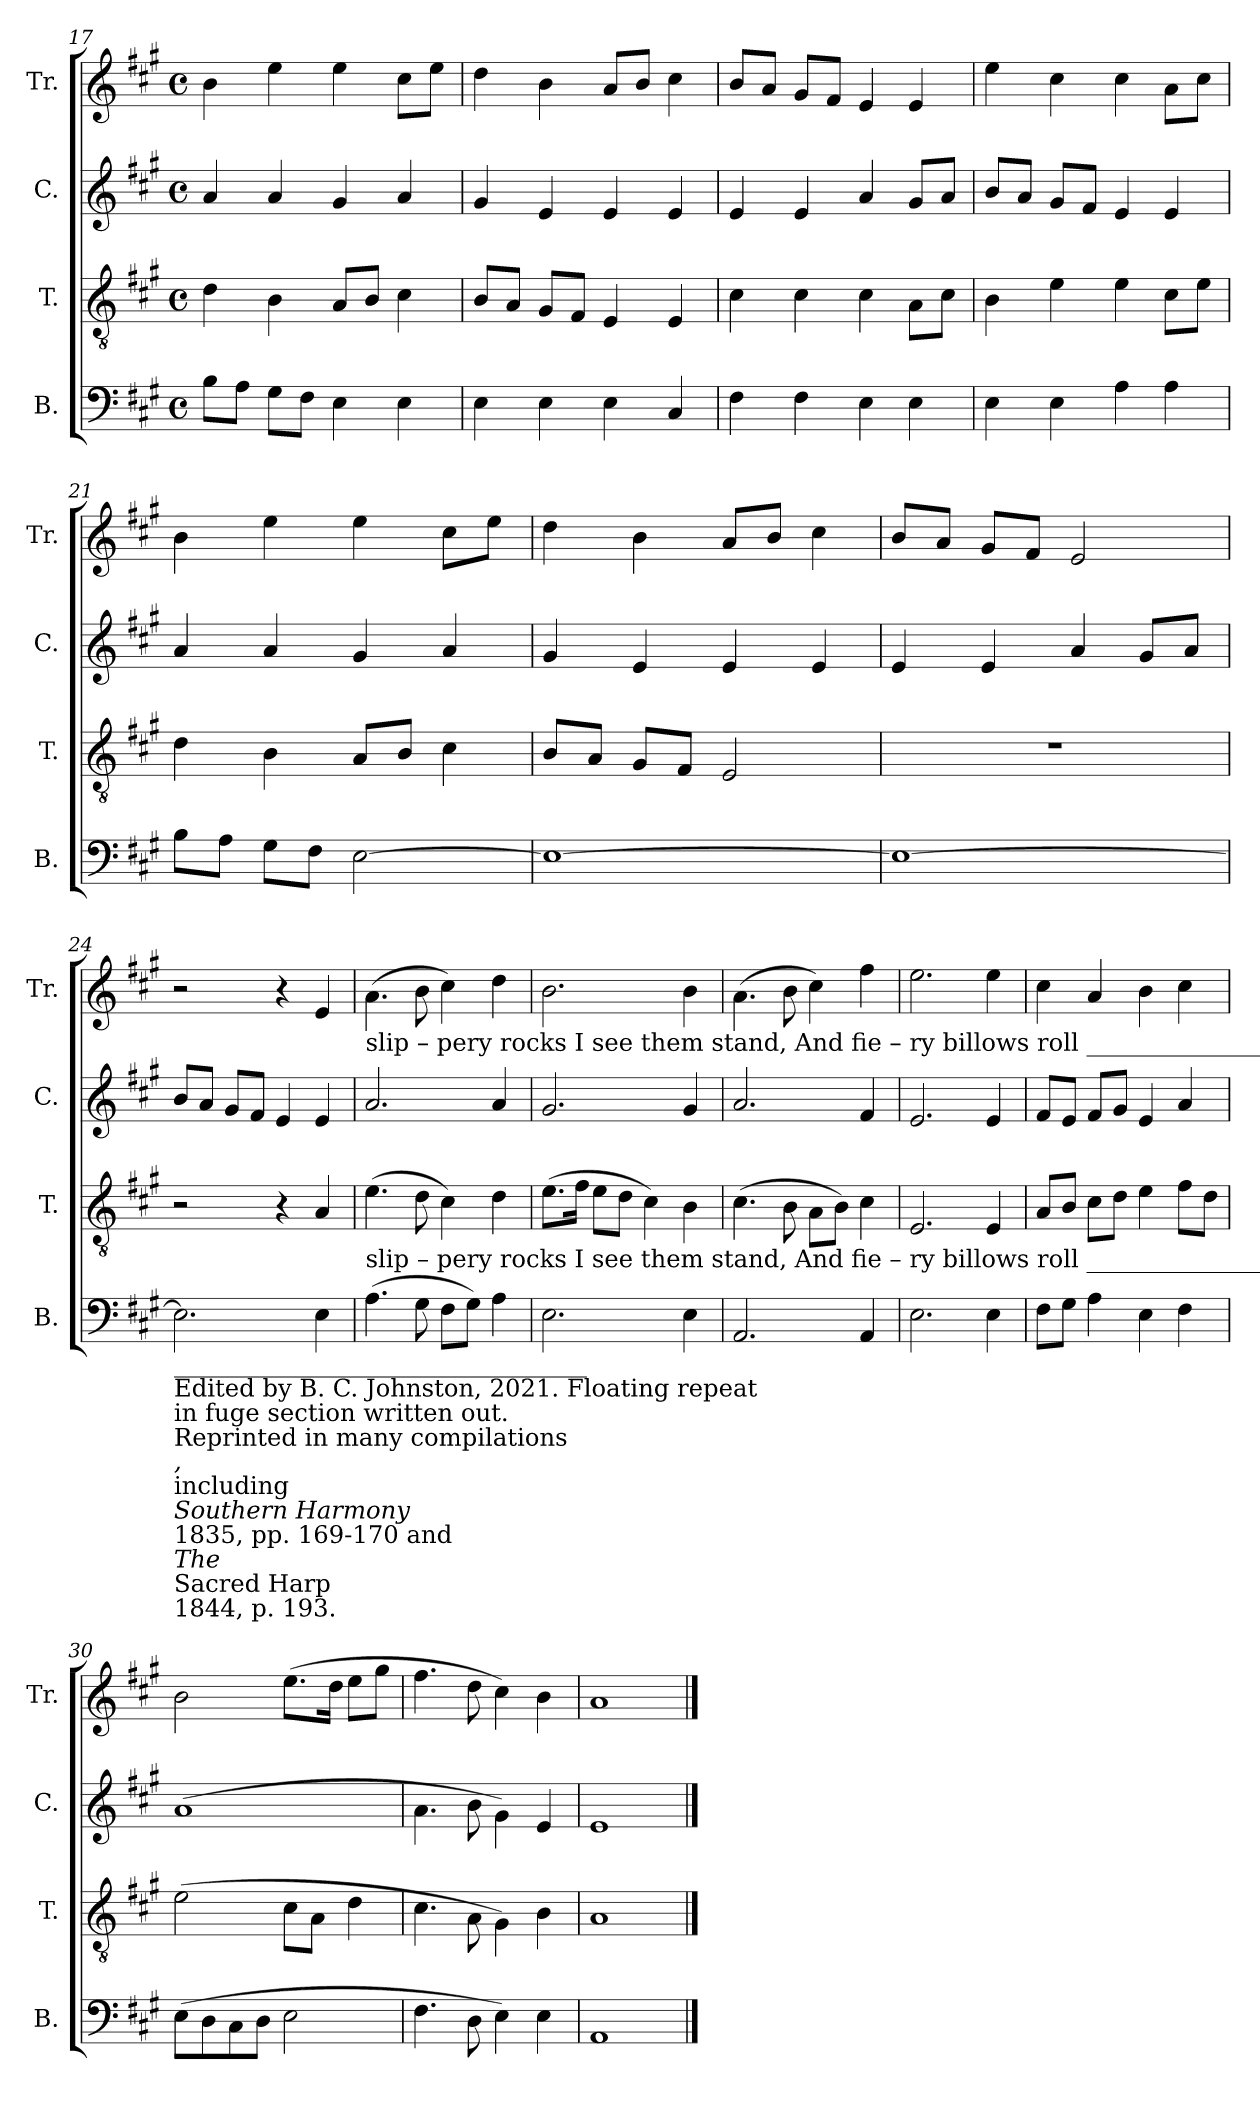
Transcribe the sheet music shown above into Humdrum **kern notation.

**kern	**kern	**kern	**kern
*part4	*part3	*part2	*part1
*staff4	*staff3	*staff2	*staff1
*I"B.	*I"T.	*I"C.	*I"Tr.
*I'B.	*I'T.	*I'C.	*I'Tr.
*clefF4	*clefGv2	*clefG2	*clefG2
*k[f#c#g#]	*k[f#c#g#]	*k[f#c#g#]	*k[f#c#g#]
*M4/4	*M4/4	*M4/4	*M4/4
*met(c)	*met(c)	*met(c)	*met(c)
=17	=17	=17	=17
8B!\L	4d!\	4a!/	4b!\
8A!\J	.	.	.
8G#!\L	4B!\	4a!/	4ee!\
8F#!\J	.	.	.
4E!\	8A!/L	4g#!/	4ee!\
.	8B!/J	.	.
4E!\	4c#!\	4a!/	8cc#!\L
.	.	.	8ee!\J
=18	=18	=18	=18
4E!\	8B!/L	4g#!/	4dd!\
.	8A!/J	.	.
4E!\	8G#!/L	4e!/	4b!\
.	8F#!/J	.	.
4E!\	4E!/	4e!/	8a!/L
.	.	.	8b!/J
4C#!/	4E!/	4e!/	4cc#!\
=19	=19	=19	=19
4F#!\	4c#!\	4e!/	8b!/L
.	.	.	8a!/J
4F#!\	4c#!\	4e!/	8g#!/L
.	.	.	8f#!/J
4E!\	4c#!\	4a!/	4e!/
4E!\	8A!\L	8g#!/L	4e!/
.	8c#!\J	8a!/J	.
=20	=20	=20	=20
4E!\	4B!\	8b!/L	4ee!\
.	.	8a!/J	.
4E!\	4e!\	8g#!/L	4cc#!\
.	.	8f#!/J	.
4A!\	4e!\	4e!/	4cc#!\
4A!\	8c#!\L	4e!/	8a!\L
.	8e!\J	.	8cc#!\J
=21	=21	=21	=21
8B!\L	4d!\	4a!/	4b!\
8A!\J	.	.	.
8G#!\L	4B!\	4a!/	4ee!\
8F#!\J	.	.	.
[2E!\	8A!/L	4g#!/	4ee!\
.	8B!/J	.	.
.	4c#!\	4a!/	8cc#!\L
.	.	.	8ee!\J
=22	=22	=22	=22
1E!_	8B!/L	4g#!/	4dd!\
.	8A!/J	.	.
.	8G#!/L	4e!/	4b!\
.	8F#!/J	.	.
.	2E!/	4e!/	8a!/L
.	.	.	8b!/J
.	.	4e!/	4cc#!\
=23	=23	=23	=23
1E!_	1r	4e!/	8b!/L
.	.	.	8a!/J
.	.	4e!/	8g#!/L
.	.	.	8f#!/J
.	.	4a!/	2e!/
.	.	8g#!/L	.
.	.	8a!/J	.
=24	=24	=24	=24
!LO:TX:b:t=__________________________________	!	!	!
!LO:TX:b:t=Edited by B. C. Johnston, 2021.  Floating repeat	!	!	!
!LO:TX:b:t=in fuge section written out.	!	!	!
!LO:TX:b:t=Reprinted in many compilations	!	!	!
!LO:TX:b:i:t=,	!	!	!
!LO:TX:b:t=including	!	!	!
!LO:TX:b:i:t=Southern Harmony	!	!	!
!LO:TX:b:t=1835, pp. 169-170 and	!	!	!
!LO:TX:b:i:t=The	!	!	!
!LO:TX:b:t=Sacred Harp	!	!	!
!LO:TX:b:t=1844, p. 193.	!	!	!
2.E!\]	2r	8b!/L	2r
.	.	8a!/J	.
.	.	8g#!/L	.
.	.	8f#!/J	.
.	4r	4e!/	4r
4E!\	4A!/	4e!/	4e!/
!!LO:LB:g=z
=25	=25	=25	=25
!	!	!	!LO:TX:b:t=slip       –       pery  rocks                      I        see               them stand, And  fie  –  ry    billows       roll _______________________   be – low.
!	!LO:TX:b:t=slip       –       pery  rocks                      I        see               them stand, And  fie  –  ry    billows       roll _______________________   be – low.	!	!
(>4.A!\	(>4.e!\	2.a!/	(>4.a!\
8G#!\	8d!\	.	8b!\
8F#!\L	4c#!\)	.	4cc#!\)
8G#!\J)	.	.	.
4A!\	4d!\	4a!/	4dd!\
=26	=26	=26	=26
2.E!\	(>8.e!\L	2.g#!/	2.b!\
.	16f#!\Jk	.	.
.	8e!\L	.	.
.	8d!\J	.	.
.	4c#!\)	.	.
4E!\	4B!\	4g#!/	4b!\
=27	=27	=27	=27
2.AA!/	(>4.c#!\	2.a!/	(>4.a!\
.	8B!\	.	8b!\
.	8A!\L	.	4cc#!\)
.	8B!\J)	.	.
4AA!/	4c#!\	4f#!/	4ff#!\
=28	=28	=28	=28
2.E!\	2.E!/	2.e!/	2.ee!\
4E!\	4E!/	4e!/	4ee!\
=29	=29	=29	=29
8F#!\L	8A!/L	8f#!/L	4cc#!\
8G#!\J	8B!/J	8e!/J	.
4A!\	8c#!\L	8f#!/L	4a!/
.	8d!\J	8g#!/J	.
4E!\	4e!\	4e!/	4b!\
4F#!\	8f#!\L	4a!/	4cc#!\
.	8d!\J	.	.
=30	=30	=30	=30
(>8E!\L	(>2e!\	(>1a!	2b!\
8D!\	.	.	.
8C#!\	.	.	.
8D!\J	.	.	.
2E!\	8c#!\L	.	(>8.ee!\L
.	8A!\J	.	.
.	.	.	16dd!\Jk
.	4d!\	.	8ee!\L
.	.	.	8gg#!\J
=31	=31	=31	=31
4.F#!\	4.c#!\	4.a!\	4.ff#!\
8D!\	8A!\	8b!\	8dd!\
4E!\)	4G#!\)	4g#!\)	4cc#!\)
4E!\	4B!\	4e!/	4b!\
=32	=32	=32	=32
1AA!	1A!	1e!	1a!
==	==	==	==
*-	*-	*-	*-
